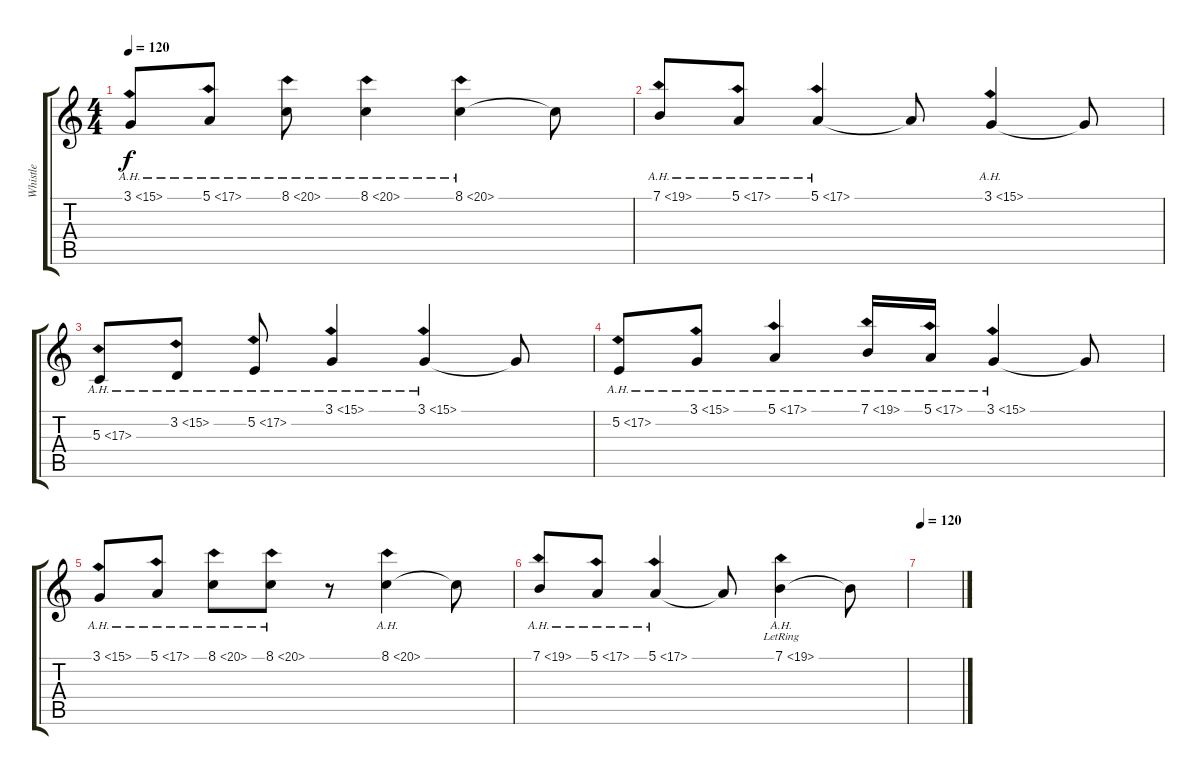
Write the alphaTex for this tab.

\track ("Whistle" "Whistle") {instrument whistle}
\staff {score tabs}
\tuning (E4 B3 G3 D3 A2 E2) {hide}
\ts (4 4)
\tempo 120
\clef g2
\ks c
3.1{ah 12}.8{dy f} 5.1{ah 12}.8 8.1{ah 12}.8 8.1{ah 12}.4 8.1{ah 12}.4 8.1{t}.8 |
7.1{ah 12}.8 5.1{ah 12}.8 5.1{ah 12}.4 5.1{t}.8 3.1{ah 12}.4 3.1{t}.8 |
5.3{ah 12}.8 3.2{ah 12}.8 5.2{ah 12}.8 3.1{ah 12}.4 3.1{ah 12}.4 3.1{t}.8 |
5.2{ah 12}.8 3.1{ah 12}.8 5.1{ah 12}.4 7.1{ah 12}.16 5.1{ah 12}.16 3.1{ah 12}.4 3.1{t}.8 |
3.1{ah 12}.8 5.1{ah 12}.8 8.1{ah 12}.8 8.1{ah 12}.8 r.8 8.1{ah 12}.4 8.1{t}.8 |
7.1{ah 12}.8 5.1{ah 12}.8 5.1{ah 12}.4 5.1{t}.8 7.1{ah 12 lr}.4 7.1{t}.8 |
\tempo 120
